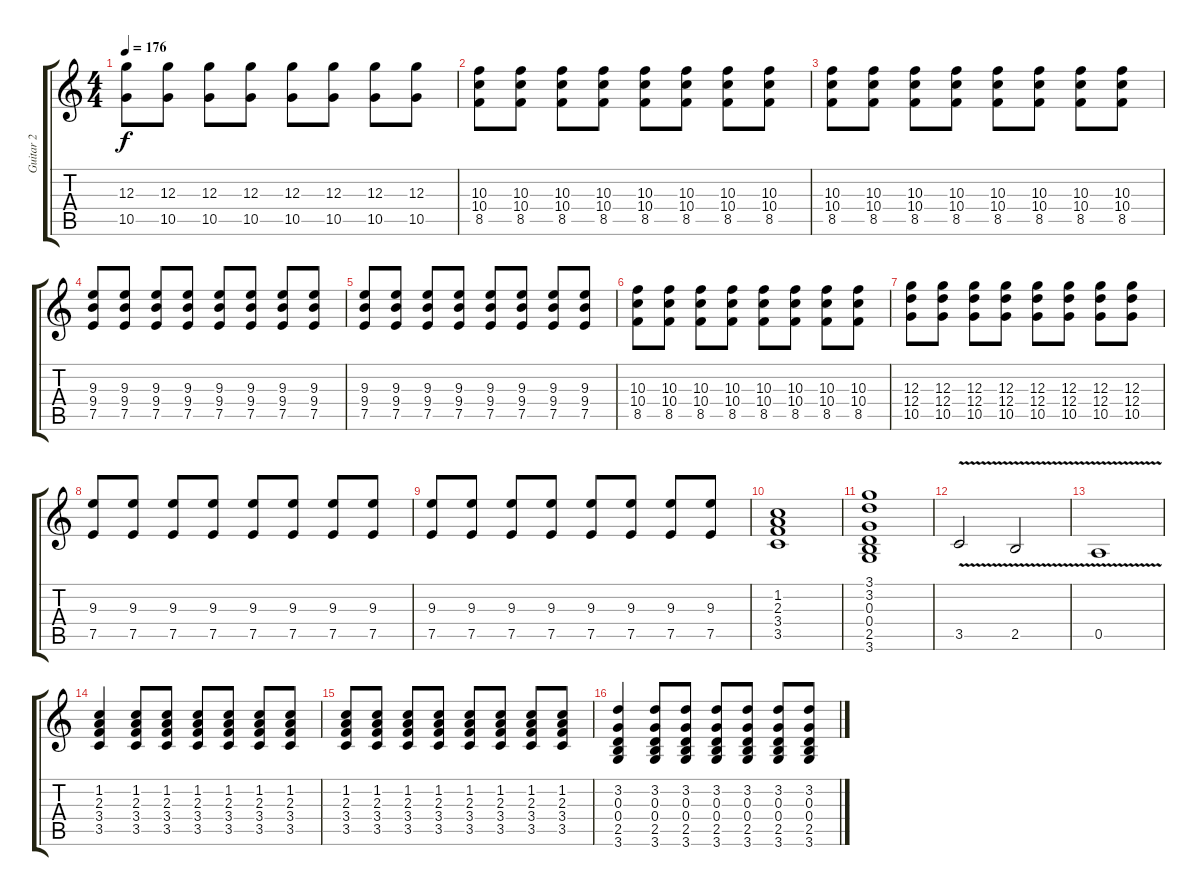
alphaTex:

\track ("Guitar 2" "Guitar 2") {instrument distortionguitar}
\staff {score tabs}
\tuning (E4 B3 G3 D3 A2 E2) {hide}
\ts (4 4)
\tempo 176
\clef g2
\ks c
(12.3 10.5).8{dy f volume 13} (12.3 10.5).8 (12.3 10.5).8 (12.3 10.5).8 (12.3 10.5).8 (12.3 10.5).8 (12.3 10.5).8 (12.3 10.5).8 |
(10.3 10.4 8.5).8{volume 13} (10.3 10.4 8.5).8 (10.3 10.4 8.5).8 (10.3 10.4 8.5).8 (10.3 10.4 8.5).8 (10.3 10.4 8.5).8 (10.3 10.4 8.5).8 (10.3 10.4 8.5).8 |
(10.3 10.4 8.5).8 (10.3 10.4 8.5).8 (10.3 10.4 8.5).8 (10.3 10.4 8.5).8 (10.3 10.4 8.5).8 (10.3 10.4 8.5).8 (10.3 10.4 8.5).8 (10.3 10.4 8.5).8 |
(9.3 9.4 7.5).8 (9.3 9.4 7.5).8 (9.3 9.4 7.5).8 (9.3 9.4 7.5).8 (9.3 9.4 7.5).8 (9.3 9.4 7.5).8 (9.3 9.4 7.5).8 (9.3 9.4 7.5).8 |
(9.3 9.4 7.5).8 (9.3 9.4 7.5).8 (9.3 9.4 7.5).8 (9.3 9.4 7.5).8 (9.3 9.4 7.5).8 (9.3 9.4 7.5).8 (9.3 9.4 7.5).8 (9.3 9.4 7.5).8 |
(10.3 10.4 8.5).8 (10.3 10.4 8.5).8 (10.3 10.4 8.5).8 (10.3 10.4 8.5).8 (10.3 10.4 8.5).8 (10.3 10.4 8.5).8 (10.3 10.4 8.5).8 (10.3 10.4 8.5).8 |
(12.3 12.4 10.5).8 (12.3 12.4 10.5).8 (12.3 12.4 10.5).8 (12.3 12.4 10.5).8 (12.3 12.4 10.5).8 (12.3 12.4 10.5).8 (12.3 12.4 10.5).8 (12.3 12.4 10.5).8 |
(9.3 7.5).8 (9.3 7.5).8 (9.3 7.5).8 (9.3 7.5).8 (9.3 7.5).8 (9.3 7.5).8 (9.3 7.5).8 (9.3 7.5).8 |
(9.3 7.5).8 (9.3 7.5).8 (9.3 7.5).8 (9.3 7.5).8 (9.3 7.5).8 (9.3 7.5).8 (9.3 7.5).8 (9.3 7.5).8 |
(1.2 2.3 3.4 3.5).1 |
(3.1 3.2 0.3 0.4 2.5 3.6).1 |
3.5{v}.2{volume 14} 2.5{v}.2 |
0.5{v}.1 |
(1.2 2.3 3.4 3.5).4 (1.2 2.3 3.4 3.5).8 (1.2 2.3 3.4 3.5).8 (1.2 2.3 3.4 3.5).8 (1.2 2.3 3.4 3.5).8 (1.2 2.3 3.4 3.5).8 (1.2 2.3 3.4 3.5).8 |
(1.2 2.3 3.4 3.5).8 (1.2 2.3 3.4 3.5).8 (1.2 2.3 3.4 3.5).8 (1.2 2.3 3.4 3.5).8 (1.2 2.3 3.4 3.5).8 (1.2 2.3 3.4 3.5).8 (1.2 2.3 3.4 3.5).8 (1.2 2.3 3.4 3.5).8 |
(3.2 0.3 0.4 2.5 3.6).4 (3.2 0.3 0.4 2.5 3.6).8 (3.2 0.3 0.4 2.5 3.6).8 (3.2 0.3 0.4 2.5 3.6).8 (3.2 0.3 0.4 2.5 3.6).8 (3.2 0.3 0.4 2.5 3.6).8 (3.2 0.3 0.4 2.5 3.6).8
